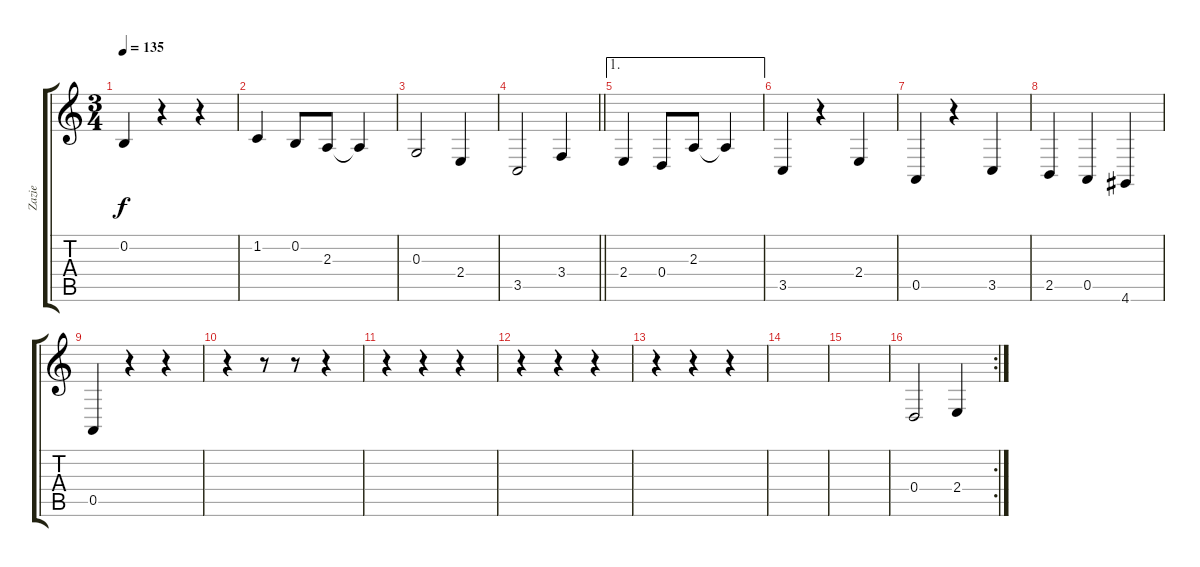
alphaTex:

\track ("Zazie" "Zazie") {instrument acousticgrandpiano}
\staff {score tabs}
\tuning (E4 B3 G3 D3 A2 E2) {hide}
\ts (3 4)
\tempo 135
\clef g2
\ks c
0.2.4{dy f} r.4 r.4 |
1.2.4 0.2.8 2.3.8 2.3{t}.4 |
0.3.2 2.4.4 |
\barLineRight lightlight
3.5.2 3.4.4 |
\ae 1
2.4.4 0.4.8 2.3.8 2.3{t}.4 |
3.5.4 r.4 2.4.4 |
0.5.4 r.4 3.5.4 |
2.5.4 0.5.4 4.6.4 |
0.5.4 r.4 r.4 |
r.4 r.8 r.8 r.4 |
r.4 r.4 r.4 |
r.4 r.4 r.4 |
r.4 r.4 r.4 |
|
|
\rc 2
0.4.2 2.4.4
